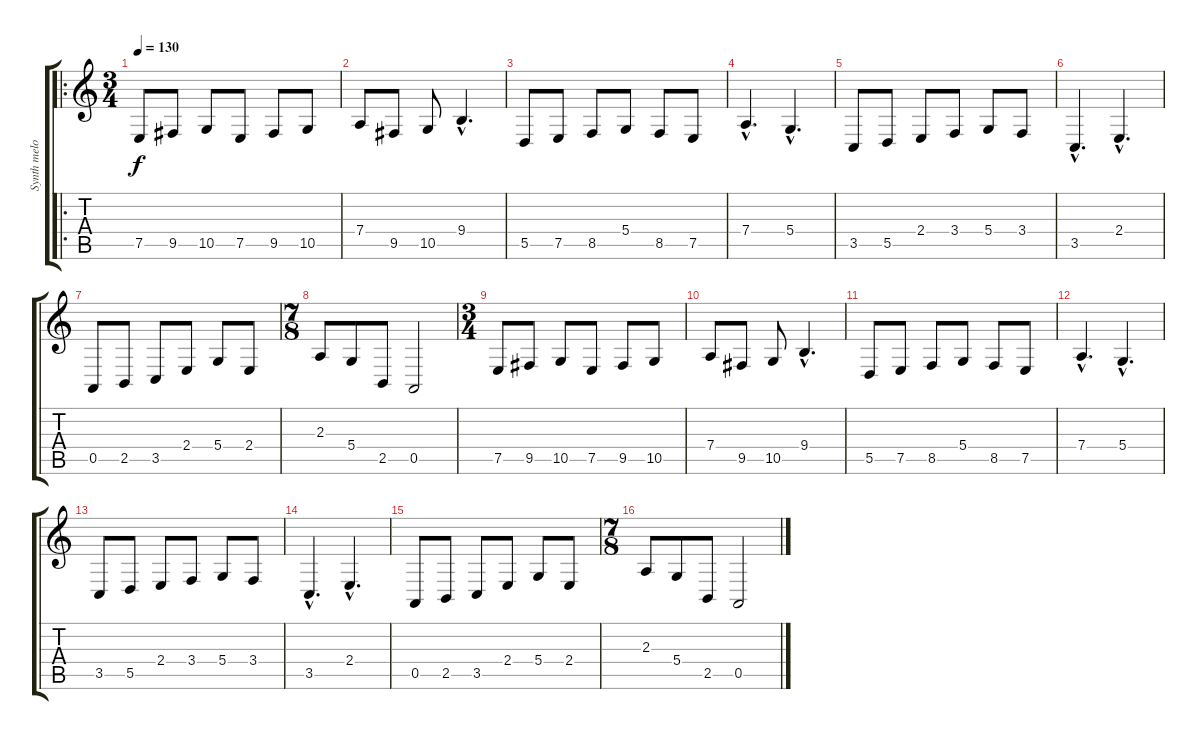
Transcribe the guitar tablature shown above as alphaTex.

\track ("Synth melody" "Synth melo") {instrument lead1square}
\staff {score tabs}
\tuning (E4 B3 G3 D3 A2 E2) {hide}
\ro
\ts (3 4)
\tempo 130
\clef g2
\ks c
7.5.8{dy f instrument lead1square} 9.5.8 10.5.8 7.5.8 9.5.8 10.5.8 |
7.4.8 9.5.8 10.5.8 9.4{hac}.4{d} |
5.5.8 7.5.8 8.5.8 5.4.8 8.5.8 7.5.8 |
7.4{hac}.4{d} 5.4{hac}.4{d} |
3.5.8 5.5.8 2.4.8 3.4.8 5.4.8 3.4.8 |
3.5{hac}.4{d} 2.4{hac}.4{d} |
0.5.8 2.5.8 3.5.8 2.4.8 5.4.8 2.4.8 |
\ts (7 8)
2.3.8 5.4.8 2.5.8 0.5.2 |
\ts (3 4)
7.5.8 9.5.8 10.5.8 7.5.8 9.5.8 10.5.8 |
7.4.8 9.5.8 10.5.8 9.4{hac}.4{d} |
5.5.8 7.5.8 8.5.8 5.4.8 8.5.8 7.5.8 |
7.4{hac}.4{d} 5.4{hac}.4{d} |
3.5.8 5.5.8 2.4.8 3.4.8 5.4.8 3.4.8 |
3.5{hac}.4{d} 2.4{hac}.4{d} |
0.5.8 2.5.8 3.5.8 2.4.8 5.4.8 2.4.8 |
\ts (7 8)
2.3.8 5.4.8 2.5.8 0.5.2
